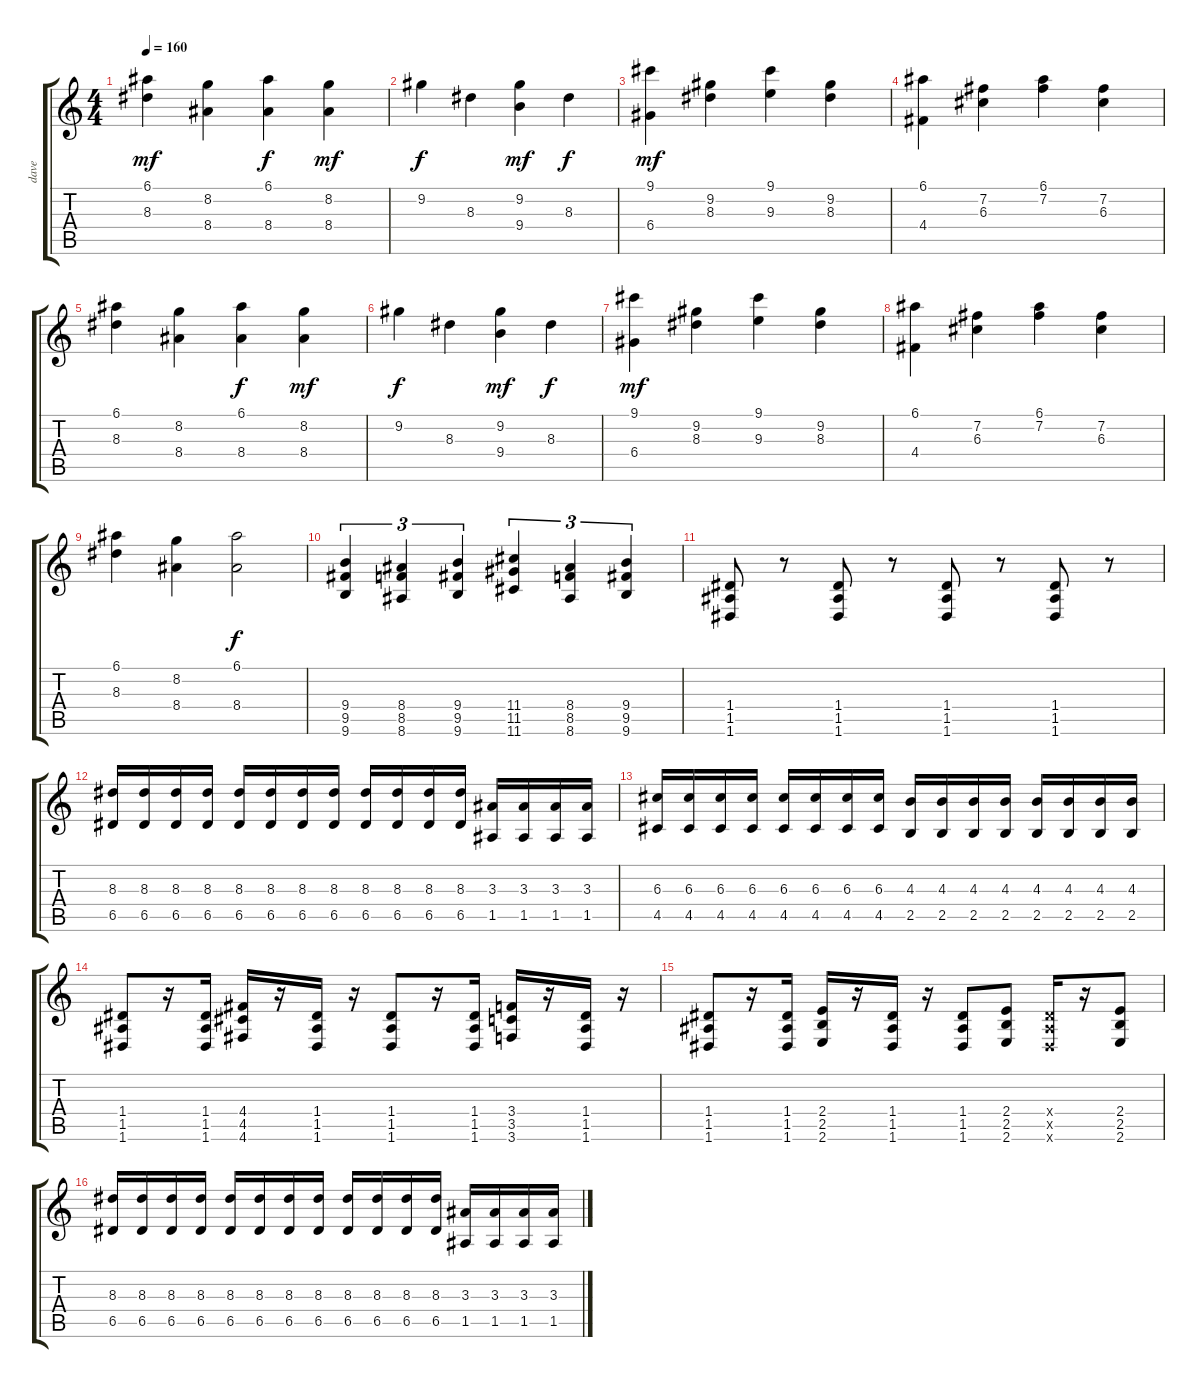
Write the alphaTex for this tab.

\track ("dave" "dave") {instrument distortionguitar}
\staff {score tabs}
\tuning (E4 B3 G3 D3 A2 D2) {hide}
\ts (4 4)
\tempo 160
\clef g2
\ks c
(6.1 8.3).4{dy mf} (8.2 8.4).4 (6.1 8.4).4{dy f} (8.2 8.4).4{dy mf} |
9.2.4{dy f volume 11} 8.3.4 (9.2 9.4).4{dy mf} 8.3.4{dy f} |
(9.1 6.4).4{dy mf} (9.2 8.3).4 (9.1 9.3).4 (9.2 8.3).4 |
(6.1 4.4).4 (7.2 6.3).4 (6.1 7.2).4 (7.2 6.3).4 |
(6.1 8.3).4 (8.2 8.4).4 (6.1 8.4).4{dy f} (8.2 8.4).4{dy mf} |
9.2.4{dy f volume 11} 8.3.4 (9.2 9.4).4{dy mf} 8.3.4{dy f} |
(9.1 6.4).4{dy mf} (9.2 8.3).4 (9.1 9.3).4 (9.2 8.3).4 |
(6.1 4.4).4 (7.2 6.3).4 (6.1 7.2).4 (7.2 6.3).4 |
(6.1 8.3).4 (8.2 8.4).4 (6.1 8.4).2{dy f} |
(9.4 9.5 9.6).4{tu (3 2)} (8.4 8.5 8.6).4{tu (3 2)} (9.4 9.5 9.6).4{tu (3 2)} (11.4 11.5 11.6).4{tu (3 2)} (8.4 8.5 8.6).4{tu (3 2)} (9.4 9.5 9.6).4{tu (3 2)} |
(1.4 1.5 1.6).8 r.8 (1.4 1.5 1.6).8 r.8 (1.4 1.5 1.6).8 r.8 (1.4 1.5 1.6).8 r.8 |
(8.3 6.5).16 (8.3 6.5).16 (8.3 6.5).16 (8.3 6.5).16 (8.3 6.5).16 (8.3 6.5).16 (8.3 6.5).16 (8.3 6.5).16 (8.3 6.5).16 (8.3 6.5).16 (8.3 6.5).16 (8.3 6.5).16 (3.3 1.5).16 (3.3 1.5).16 (3.3 1.5).16 (3.3 1.5).16 |
(6.3 4.5).16 (6.3 4.5).16 (6.3 4.5).16 (6.3 4.5).16 (6.3 4.5).16 (6.3 4.5).16 (6.3 4.5).16 (6.3 4.5).16 (4.3 2.5).16 (4.3 2.5).16 (4.3 2.5).16 (4.3 2.5).16 (4.3 2.5).16 (4.3 2.5).16 (4.3 2.5).16 (4.3 2.5).16 |
(1.4 1.5 1.6).8 r.16 (1.4 1.5 1.6).16 (4.4 4.5 4.6).16 r.16 (1.4 1.5 1.6).16 r.16 (1.4 1.5 1.6).8 r.16 (1.4 1.5 1.6).16 (3.4 3.5 3.6).16 r.16 (1.4 1.5 1.6).16 r.16 |
(1.4 1.5 1.6).8 r.16 (1.4 1.5 1.6).16 (2.4 2.5 2.6).16 r.16 (1.4 1.5 1.6).16 r.16 (1.4 1.5 1.6).8 (2.4 2.5 2.6).8 (1.4{x} 1.5{x} 1.6{x}).16 r.16 (2.4 2.5 2.6).8 |
(8.3 6.5).16 (8.3 6.5).16 (8.3 6.5).16 (8.3 6.5).16 (8.3 6.5).16 (8.3 6.5).16 (8.3 6.5).16 (8.3 6.5).16 (8.3 6.5).16 (8.3 6.5).16 (8.3 6.5).16 (8.3 6.5).16 (3.3 1.5).16 (3.3 1.5).16 (3.3 1.5).16 (3.3 1.5).16
